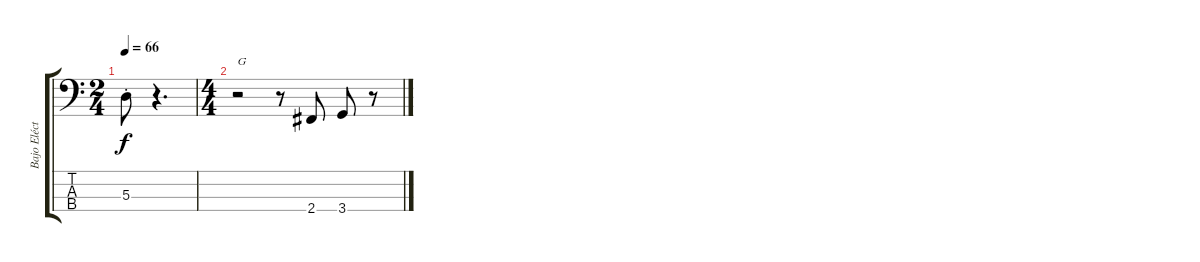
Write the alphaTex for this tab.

\track ("Bajo Eléctrico (Richard Turner)" "Bajo Eléct") {instrument electricbassfinger}
\staff {score tabs}
\tuning (G2 D2 A1 E1) {hide}
\ts (2 4)
\tempo 66
\clef f4
\ks c
5.3{st}.8{dy f} r.4{d} |
\ts (4 4)
r.2{txt "G"} r.8 2.4.8 3.4.8 r.8
